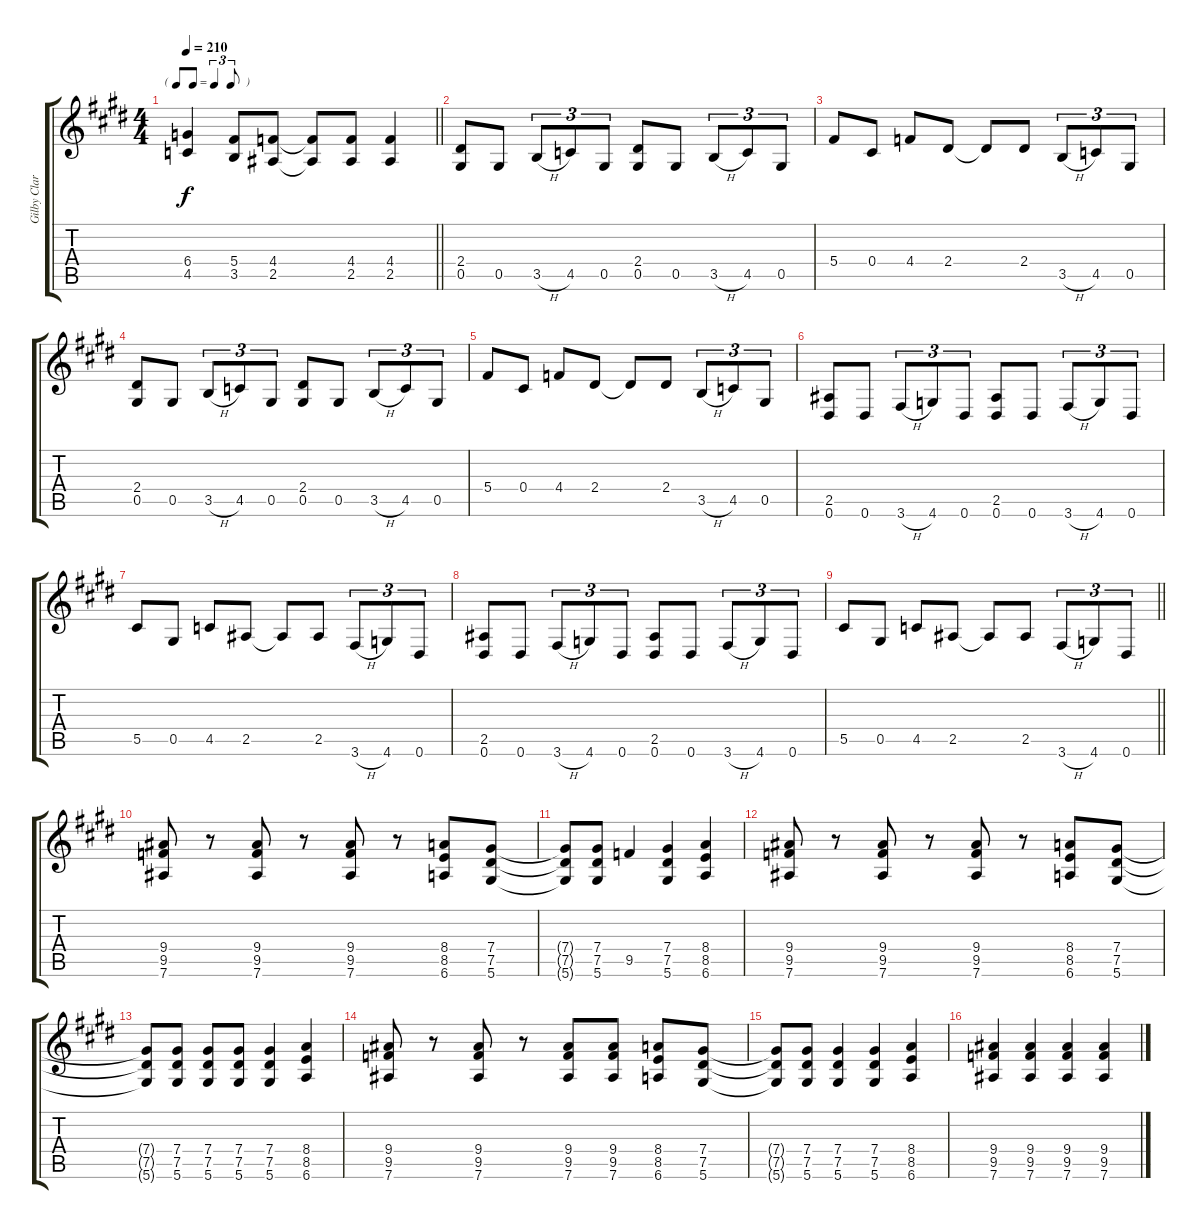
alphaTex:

\track ("Gilby Clarke - Rhytm Guitar" "Gilby Clar") {instrument overdrivenguitar}
\staff {score tabs}
\tuning (Eb4 Bb3 Gb3 Db3 Ab2 Eb2) {hide}
\ts (4 4)
\tf triplet8th
\tempo 210
\clef g2
\barLineRight lightlight
\ks e
(6.4 4.5).4{dy f} (5.4 3.5).8 (4.4 2.5).8 (4.4{t} 2.5{t}).8 (4.4 2.5).8 (4.4 2.5).4 |
(2.4 0.5).8 0.5.8 3.5{h}.8{tu (3 2)} 4.5.8{tu (3 2)} 0.5.8{tu (3 2)} (2.4 0.5).8 0.5.8 3.5{h}.8{tu (3 2)} 4.5.8{tu (3 2)} 0.5.8{tu (3 2)} |
5.4.8 0.4.8 4.4.8 2.4.8 2.4{t}.8 2.4.8 3.5{h}.8{tu (3 2)} 4.5.8{tu (3 2)} 0.5.8{tu (3 2)} |
(2.4 0.5).8 0.5.8 3.5{h}.8{tu (3 2)} 4.5.8{tu (3 2)} 0.5.8{tu (3 2)} (2.4 0.5).8 0.5.8 3.5{h}.8{tu (3 2)} 4.5.8{tu (3 2)} 0.5.8{tu (3 2)} |
5.4.8 0.4.8 4.4.8 2.4.8 2.4{t}.8 2.4.8 3.5{h}.8{tu (3 2)} 4.5.8{tu (3 2)} 0.5.8{tu (3 2)} |
(2.5 0.6).8 0.6.8 3.6{h}.8{tu (3 2)} 4.6.8{tu (3 2)} 0.6.8{tu (3 2)} (2.5 0.6).8 0.6.8 3.6{h}.8{tu (3 2)} 4.6.8{tu (3 2)} 0.6.8{tu (3 2)} |
5.5.8 0.5.8 4.5.8 2.5.8 2.5{t}.8 2.5.8 3.6{h}.8{tu (3 2)} 4.6.8{tu (3 2)} 0.6.8{tu (3 2)} |
(2.5 0.6).8 0.6.8 3.6{h}.8{tu (3 2)} 4.6.8{tu (3 2)} 0.6.8{tu (3 2)} (2.5 0.6).8 0.6.8 3.6{h}.8{tu (3 2)} 4.6.8{tu (3 2)} 0.6.8{tu (3 2)} |
\barLineRight lightlight
5.5.8 0.5.8 4.5.8 2.5.8 2.5{t}.8 2.5.8 3.6{h}.8{tu (3 2)} 4.6.8{tu (3 2)} 0.6.8{tu (3 2)} |
(9.4 9.5 7.6).8 r.8 (9.4 9.5 7.6).8 r.8 (9.4 9.5 7.6).8 r.8 (8.4 8.5 6.6).8 (7.4 7.5 5.6).8 |
(7.4{t} 7.5{t} 5.6{t}).8 (7.4 7.5 5.6).8 9.5.4 (7.4 7.5 5.6).4 (8.4 8.5 6.6).4 |
(9.4 9.5 7.6).8 r.8 (9.4 9.5 7.6).8 r.8 (9.4 9.5 7.6).8 r.8 (8.4 8.5 6.6).8 (7.4 7.5 5.6).8 |
(7.4{t} 7.5{t} 5.6{t}).8 (7.4 7.5 5.6).8 (7.4 7.5 5.6).8 (7.4 7.5 5.6).8 (7.4 7.5 5.6).4 (8.4 8.5 6.6).4 |
(9.4 9.5 7.6).8 r.8 (9.4 9.5 7.6).8 r.8 (9.4 9.5 7.6).8 (9.4 9.5 7.6).8 (8.4 8.5 6.6).8 (7.4 7.5 5.6).8 |
(7.4{t} 7.5{t} 5.6{t}).8 (7.4 7.5 5.6).8 (7.4 7.5 5.6).4 (7.4 7.5 5.6).4 (8.4 8.5 6.6).4 |
(9.4 9.5 7.6).4 (9.4 9.5 7.6).4 (9.4 9.5 7.6).4 (9.4 9.5 7.6).4
